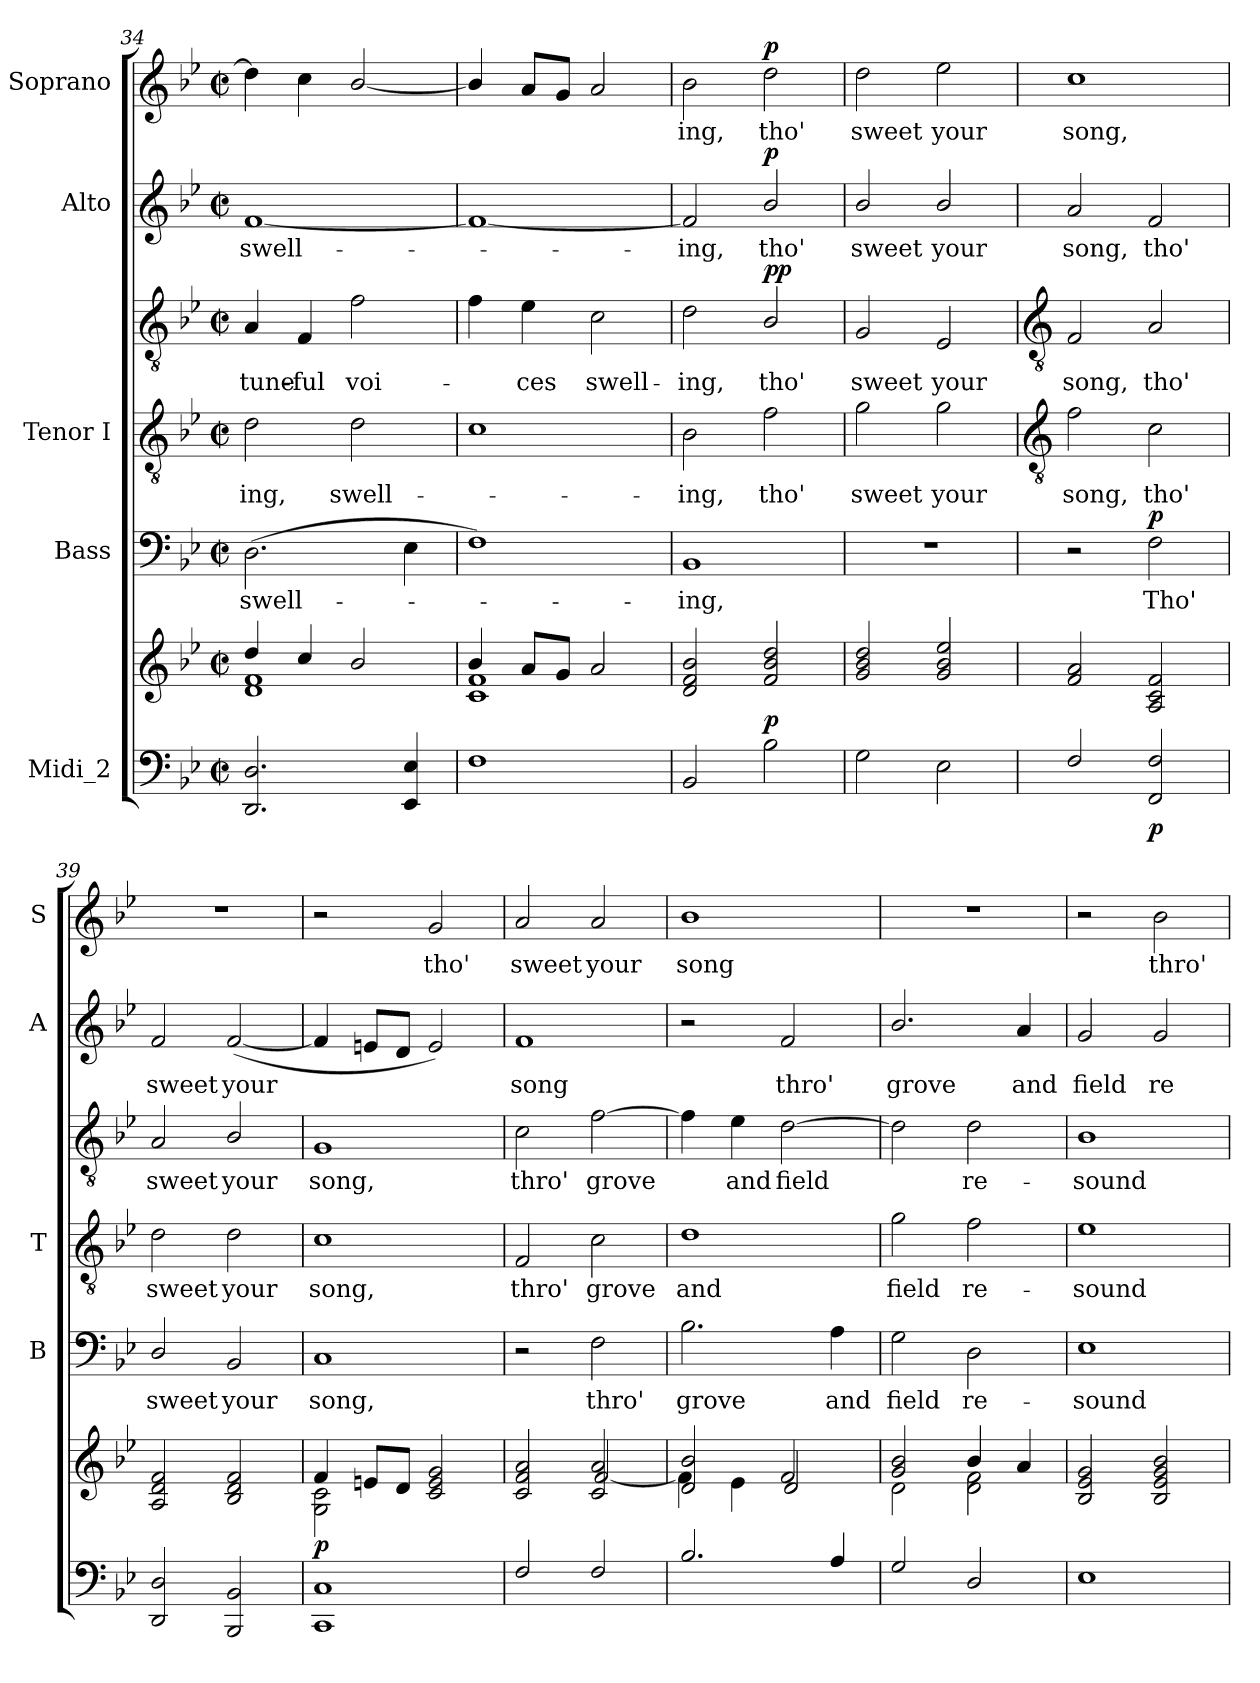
**kern	**kern	**dynam	**kern	**text	**dynam	**kern	**text	**kern	**text	**dynam	**kern	**text	**dynam	**kern	**text	**dynam
*part5	*part5	*part5	*part4	*part4	*part4	*part3	*part3	*part3	*part3	*part3	*part2	*part2	*part2	*part1	*part1	*part1
*staff7	*staff6	*staff6/7	*staff5	*staff5	*staff5	*staff4	*staff4	*staff3	*staff3	*staff3/4	*staff2	*staff2	*staff2	*staff1	*staff1	*staff1
*I"Midi_2	*	*	*I"Bass	*	*	*I"Tenor I	*	*	*	*	*I"Alto	*	*	*I"Soprano	*	*
*	*	*	*I'B	*	*	*I'T	*	*	*	*	*I'A	*	*	*I'S	*	*
*clefF4	*clefG2	*	*clefF4	*	*	*clefGv2	*	*clefGv2	*	*	*clefG2	*	*	*clefG2	*	*
*k[b-e-]	*k[b-e-]	*	*k[b-e-]	*	*	*k[b-e-]	*	*k[b-e-]	*	*	*k[b-e-]	*	*	*k[b-e-]	*	*
*B-:	*B-:	*	*B-:	*	*	*B-:	*	*B-:	*	*	*B-:	*	*	*B-:	*	*
*M2/2	*M2/2	*	*M2/2	*	*	*M2/2	*	*M2/2	*	*	*M2/2	*	*	*M2/2	*	*
*met(c|)	*met(c|)	*	*met(c|)	*	*	*met(c|)	*	*met(c|)	*	*	*met(c|)	*	*	*met(c|)	*	*
=34	=34	=34	=34	=34	=34	=34	=34	=34	=34	=34	=34	=34	=34	=34	=34	=34
*	*^	*	*	*	*	*	*	*	*	*	*	*	*	*	*	*
!	!	!	!	!	!LO:LY:b	!	!	!LO:LY:b	!	!LO:LY:b	!	!	!LO:LY:b	!	!	!	!
2.DD/ 2.D/	4dd/	1d\ 1f\	.	(>2.D	swell-	.	2d	ing,	4A	tune-	.	[1f	swell-	.	4dd]	.	.
!	!	!	!	!	!	!	!	!	!	!LO:LY:b	!	!	!	!	!	!	!
.	4cc/	.	.	.	.	.	.	.	4F	-ful	.	.	.	.	4cc	.	.
!	!	!	!	!	!	!	!	!LO:LY:b	!	!LO:LY:b	!	!	!	!	!	!	!
.	2b-/	.	.	.	.	.	2d	swell-	2f	voi-	.	.	.	.	[2b-/	.	.
4EE-/ 4E-/	.	.	.	4E-	.	.	.	.	.	.	.	.	.	.	.	.	.
=35	=35	=35	=35	=35	=35	=35	=35	=35	=35	=35	=35	=35	=35	=35	=35	=35	=35
1F	4b-/	1c\ 1f\	.	1F)	.	.	1c	.	4f	.	.	1f_	.	.	4b-/]	.	.
!	!	!	!	!	!	!	!	!	!	!LO:LY:b	!	!	!	!	!	!	!
.	8a/L	.	.	.	.	.	.	.	4e-	ces	.	.	.	.	8aL	.	.
.	8g/J	.	.	.	.	.	.	.	.	.	.	.	.	.	8gJ	.	.
!	!	!	!	!	!	!	!	!	!	!LO:LY:b	!	!	!	!	!	!	!
.	2a/	.	.	.	.	.	.	.	2c	swell-	.	.	.	.	2a	.	.
=36	=36	=36	=36	=36	=36	=36	=36	=36	=36	=36	=36	=36	=36	=36	=36	=36	=36
!	!	!	!	!	!LO:LY:b	!	!	!LO:LY:b	!	!LO:LY:b	!	!	!LO:LY:b	!	!	!LO:LY:b	!
2BB-	2d/ 2f/ 2b-/	1ryy	.	1BB-	ing,	.	2B-	ing,	2d	-ing,	.	2f]	ing,	.	2b-	ing,	.
!	!	!	!LO:DY:b	!	!	!	!	!LO:LY:b	!	!LO:LY:b	!LO:DY:b=2	!	!LO:LY:b	!	!	!LO:LY:b	!
!	!	!	!	!	!	!	!	!	!	!	!LO:DY:n=1:b	!	!	!LO:DY:b	!	!	!LO:DY:b
2B-	2f/ 2b-/ 2dd/	.	p	.	.	.	2f	tho'	2B-/	tho'	p p	2b-/	tho'	p	2dd	tho'	p
=37	=37	=37	=37	=37	=37	=37	=37	=37	=37	=37	=37	=37	=37	=37	=37	=37	=37
!	!	!	!	!	!	!	!	!LO:LY:b	!	!LO:LY:b	!	!	!LO:LY:b	!	!	!LO:LY:b	!
2G	2g/ 2b-/ 2dd/	1ryy	.	1r	.	.	2g	sweet	2G	sweet	.	2b-/	sweet	.	2dd	sweet	.
!	!	!	!	!	!	!	!	!LO:LY:b	!	!LO:LY:b	!	!	!LO:LY:b	!	!	!LO:LY:b	!
2E-	2g/ 2b-/ 2ee-/	.	.	.	.	.	2g	your	2E-	your	.	2b-/	your	.	2ee-	your	.
!!LO:LB:g=z
=38	=38	=38	=38	=38	=38	=38	=38	=38	=38	=38	=38	=38	=38	=38	=38	=38	=38
*	*	*	*	*	*	*	*clefGv2	*	*clefGv2	*	*	*	*	*	*	*	*
*^	*	*	*	*	*	*	*	*	*	*	*	*	*	*	*	*	*
!	!	!	!	!	!	!	!	!	!LO:LY:b	!	!LO:LY:b	!	!	!LO:LY:b	!	!	!LO:LY:b	!
2F	1ryy	2f/ 2a/	1ryy	.	2r	.	.	2f	song,	2F	song,	.	2a	song,	.	1cc	song,	.
!	!	!	!	!LO:DY:b=2	!	!LO:LY:b	!LO:DY:b	!	!LO:LY:b	!	!LO:LY:b	!	!	!LO:LY:b	!	!	!	!
2FF 2F	.	2A/ 2c/ 2f/	.	p	2F	Tho'	p	2c	tho'	2A	tho'	.	2f	tho'	.	.	.	.
=39	=39	=39	=39	=39	=39	=39	=39	=39	=39	=39	=39	=39	=39	=39	=39	=39	=39	=39
!	!	!	!	!	!	!LO:LY:b	!	!	!LO:LY:b	!	!LO:LY:b	!	!	!LO:LY:b	!	!	!	!
2DD/ 2D/	1ryy	2A/ 2d/ 2f/	1ryy	.	2D/	sweet	.	2d	sweet	2A	sweet	.	2f	sweet	.	1r	.	.
!	!	!	!	!	!	!LO:LY:b	!	!	!LO:LY:b	!	!LO:LY:b	!	!	!LO:LY:b	!	!	!	!
2BBB-/ 2BB-/	.	2B-/ 2d/ 2f/	.	.	2BB-	your	.	2d	your	2B-/	your	.	(<[2f	your	.	.	.	.
=40	=40	=40	=40	=40	=40	=40	=40	=40	=40	=40	=40	=40	=40	=40	=40	=40	=40	=40
!	!	!	!	!LO:DY:b	!	!LO:LY:b	!	!	!LO:LY:b	!	!LO:LY:b	!	!	!	!	!	!	!
1CC 1C	1ryy	4f/	2G\ 2c\	p	1C	song,	.	1c	song,	1G	song,	.	4f]	.	.	2r	.	.
.	.	8en/L	.	.	.	.	.	.	.	.	.	.	8enL	.	.	.	.	.
.	.	8d/J	.	.	.	.	.	.	.	.	.	.	8dJ	.	.	.	.	.
!	!	!	!	!	!	!	!	!	!	!	!	!	!	!	!	!	!LO:LY:b	!
.	.	2c/ 2e/ 2g/	2ryy	.	.	.	.	.	.	.	.	.	2e)	.	.	2g	tho'	.
=41	=41	=41	=41	=41	=41	=41	=41	=41	=41	=41	=41	=41	=41	=41	=41	=41	=41	=41
!	!	!	!	!	!	!	!	!	!LO:LY:b	!	!LO:LY:b	!	!	!LO:LY:b	!	!	!LO:LY:b	!
2F	1ryy	2c/ 2f/ 2a/	2ryy	.	2r	.	.	2F	thro'	2c	thro'	.	1f	song	.	2a	sweet	.
!	!	!	!	!	!	!LO:LY:b	!	!	!LO:LY:b	!	!LO:LY:b	!	!	!	!	!	!LO:LY:b	!
2F	.	2c/ 2a/	[2f/	.	2F	thro'	.	2c	grove	[2f	grove	.	.	.	.	2a	your	.
=42	=42	=42	=42	=42	=42	=42	=42	=42	=42	=42	=42	=42	=42	=42	=42	=42	=42	=42
!	!	!	!	!	!	!LO:LY:b	!	!	!LO:LY:b	!	!	!	!	!	!	!	!LO:LY:b	!
2.B-	1ryy	2d/ 2b-/	4f\]	.	2.B-	grove	.	1d	and	4f]	.	.	2r	.	.	1b-	song	.
!	!	!	!	!	!	!	!	!	!	!	!LO:LY:b	!	!	!	!	!	!	!
.	.	.	4e-\	.	.	.	.	.	.	4e-	and	.	.	.	.	.	.	.
!	!	!	!	!	!	!	!	!	!	!	!LO:LY:b	!	!	!LO:LY:b	!	!	!	!
.	.	2f/	2d/	.	.	.	.	.	.	[2d	field	.	2f	thro'	.	.	.	.
!	!	!	!	!	!	!LO:LY:b	!	!	!	!	!	!	!	!	!	!	!	!
4A	.	.	.	.	4A	and	.	.	.	.	.	.	.	.	.	.	.	.
=43	=43	=43	=43	=43	=43	=43	=43	=43	=43	=43	=43	=43	=43	=43	=43	=43	=43	=43
!	!	!	!	!	!	!LO:LY:b	!	!	!LO:LY:b	!	!	!	!	!LO:LY:b	!	!	!	!
2G	1ryy	2g/ 2b-/	2d\	.	2G	field	.	2g	-field	2d]	.	.	2.b-/	grove	.	1r	.	.
!	!	!	!	!	!	!LO:LY:b	!	!	!LO:LY:b	!	!LO:LY:b	!	!	!	!	!	!	!
2D	.	4b-/	2d\ 2f\	.	2D	re-	.	2f	re-	2d	re-	.	.	.	.	.	.	.
!	!	!	!	!	!	!	!	!	!	!	!	!	!	!LO:LY:b	!	!	!	!
.	.	4a/	.	.	.	.	.	.	.	.	.	.	4a	and	.	.	.	.
=44	=44	=44	=44	=44	=44	=44	=44	=44	=44	=44	=44	=44	=44	=44	=44	=44	=44	=44
!	!	!	!	!	!	!LO:LY:b	!	!	!LO:LY:b	!	!LO:LY:b	!	!	!LO:LY:b	!	!	!	!
1E-	1ryy	2B-/ 2e-/ 2g/	1ryy	.	1E-	-sound-	.	1e-	-sound-	1B-	-sound-	.	2g	field	.	2r	.	.
!	!	!	!	!	!	!	!	!	!	!	!	!	!	!LO:LY:b	!	!	!LO:LY:b	!
.	.	2B-/ 2e-/ 2g/ 2b-/	.	.	.	.	.	.	.	.	.	.	2g	re-	.	2b-	thro'	.
*v	*v	*	*	*	*	*	*	*	*	*	*	*	*	*	*	*	*	*
*	*v	*v	*	*	*	*	*	*	*	*	*	*	*	*	*	*	*
=	=	=	=	=	=	=	=	=	=	=	=	=	=	=	=	=
*-	*-	*-	*-	*-	*-	*-	*-	*-	*-	*-	*-	*-	*-	*-	*-	*-
